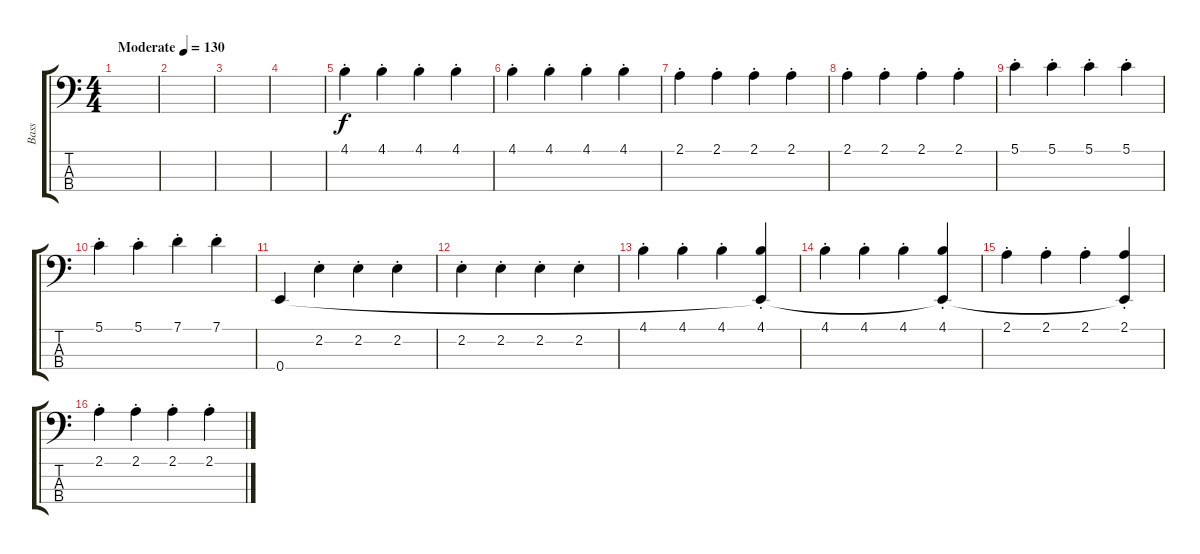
\track ("Bass" "Bass") {instrument electricbassfinger}
\staff {score tabs}
\tuning (G2 D2 A1 E1) {hide}
\ts (4 4)
\tempo (130 "Moderate")
\clef f4
\ks c
|
|
|
|
4.1{st}.4 4.1{st}.4 4.1{st}.4 4.1{st}.4 |
4.1{st}.4 4.1{st}.4 4.1{st}.4 4.1{st}.4 |
2.1{st}.4 2.1{st}.4 2.1{st}.4 2.1{st}.4 |
2.1{st}.4 2.1{st}.4 2.1{st}.4 2.1{st}.4 |
5.1{st}.4 5.1{st}.4 5.1{st}.4 5.1{st}.4 |
5.1{st}.4 5.1{st}.4 7.1{st}.4 7.1{st}.4 |
0.4.4 2.2{st}.4 2.2{st}.4 2.2{st}.4 |
2.2{st}.4 2.2{st}.4 2.2{st}.4 2.2{st}.4 |
4.1{st}.4 4.1{st}.4 4.1{st}.4 (4.1{st} 0.4{t}).4 |
4.1{st}.4 4.1{st}.4 4.1{st}.4 (4.1{st} 0.4{t}).4 |
2.1{st}.4 2.1{st}.4 2.1{st}.4 (2.1{st} 0.4{t}).4 |
2.1{st}.4 2.1{st}.4 2.1{st}.4 2.1{st}.4
